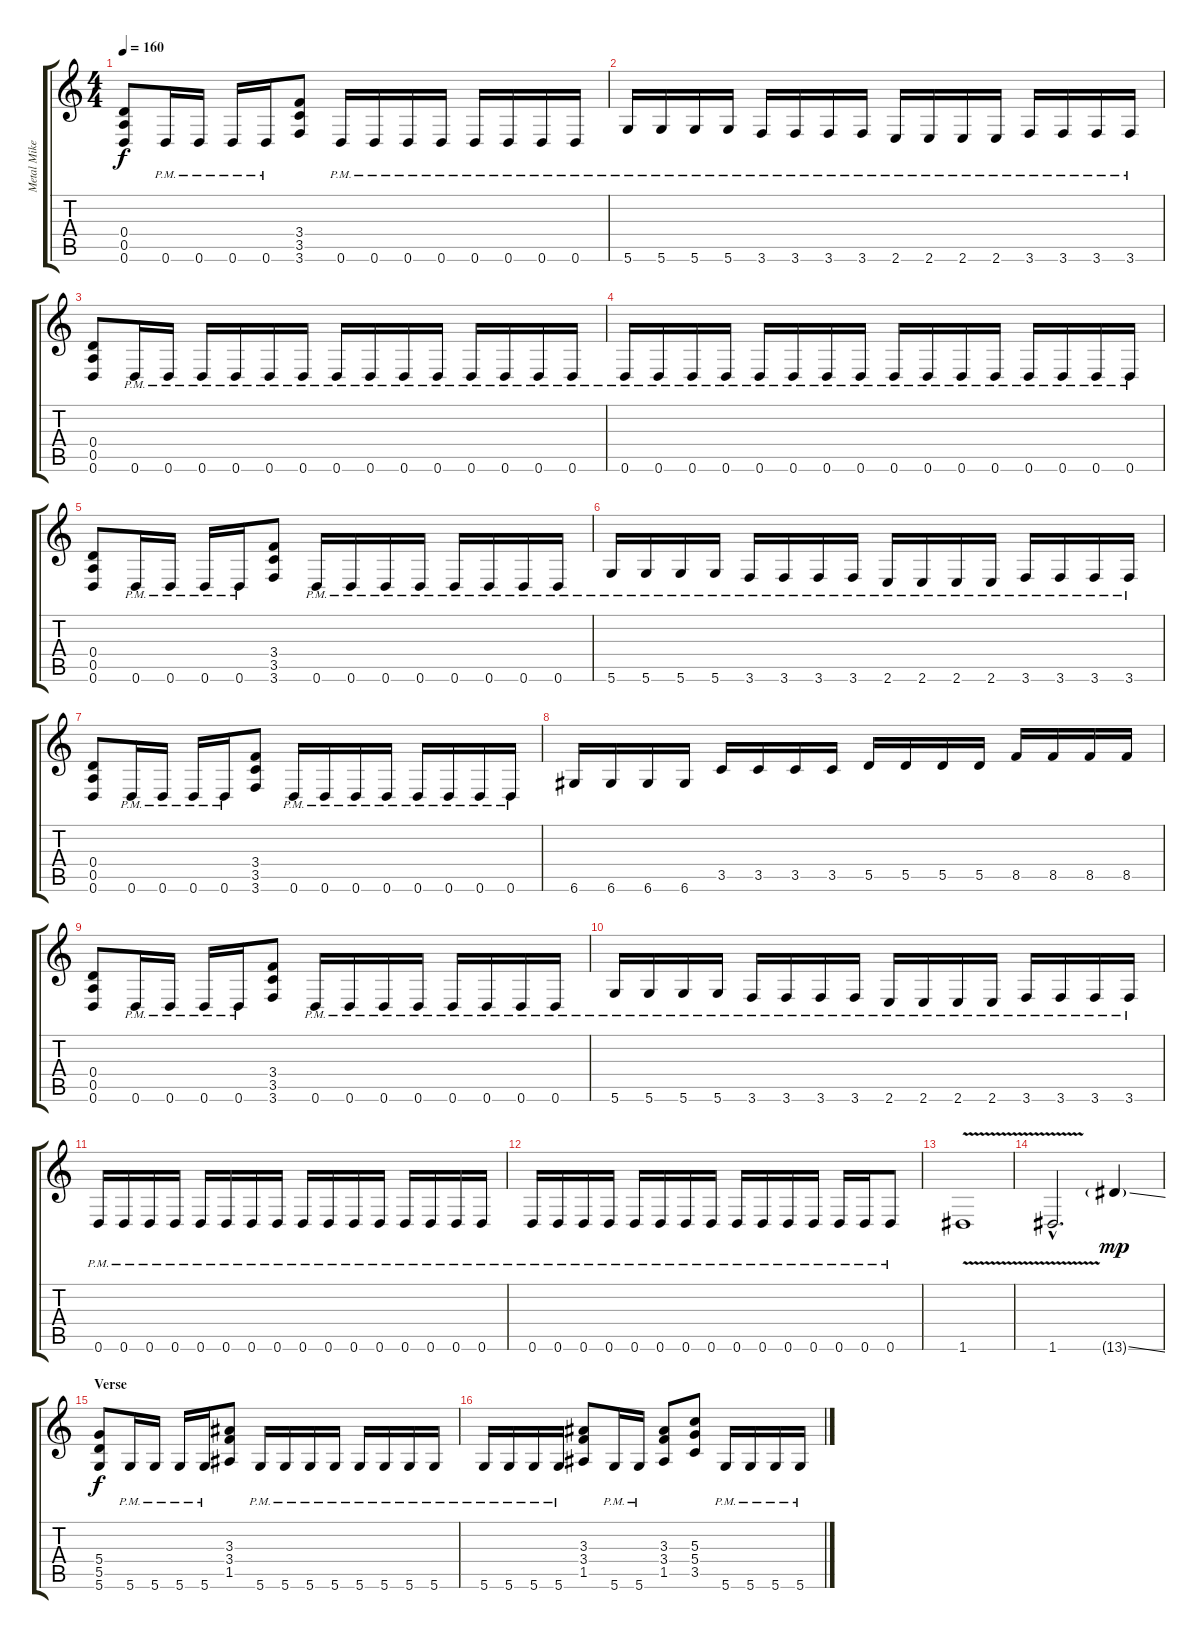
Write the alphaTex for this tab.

\track ("Metal Mike Chlasciak" "Metal Mike") {instrument distortionguitar}
\staff {score tabs}
\tuning (E4 B3 G3 D3 A2 D2) {hide}
\ts (4 4)
\tempo 160
\clef g2
\ks c
(0.4 0.5 0.6).8{dy f} 0.6{pm}.16 0.6{pm}.16 0.6{pm}.16 0.6{pm}.16 (3.4 3.5 3.6).8 0.6{pm}.16 0.6{pm}.16 0.6{pm}.16 0.6{pm}.16 0.6{pm}.16 0.6{pm}.16 0.6{pm}.16 0.6{pm}.16 |
5.6{pm}.16 5.6{pm}.16 5.6{pm}.16 5.6{pm}.16 3.6{pm}.16 3.6{pm}.16 3.6{pm}.16 3.6{pm}.16 2.6{pm}.16 2.6{pm}.16 2.6{pm}.16 2.6{pm}.16 3.6{pm}.16 3.6{pm}.16 3.6{pm}.16 3.6{pm}.16 |
(0.4 0.5 0.6).8 0.6{pm}.16 0.6{pm}.16 0.6{pm}.16 0.6{pm}.16 0.6{pm}.16 0.6{pm}.16 0.6{pm}.16 0.6{pm}.16 0.6{pm}.16 0.6{pm}.16 0.6{pm}.16 0.6{pm}.16 0.6{pm}.16 0.6{pm}.16 |
0.6{pm}.16 0.6{pm}.16 0.6{pm}.16 0.6{pm}.16 0.6{pm}.16 0.6{pm}.16 0.6{pm}.16 0.6{pm}.16 0.6{pm}.16 0.6{pm}.16 0.6{pm}.16 0.6{pm}.16 0.6{pm}.16 0.6{pm}.16 0.6{pm}.16 0.6{pm}.16 |
(0.4 0.5 0.6).8 0.6{pm}.16 0.6{pm}.16 0.6{pm}.16 0.6{pm}.16 (3.4 3.5 3.6).8 0.6{pm}.16 0.6{pm}.16 0.6{pm}.16 0.6{pm}.16 0.6{pm}.16 0.6{pm}.16 0.6{pm}.16 0.6{pm}.16 |
5.6{pm}.16 5.6{pm}.16 5.6{pm}.16 5.6{pm}.16 3.6{pm}.16 3.6{pm}.16 3.6{pm}.16 3.6{pm}.16 2.6{pm}.16 2.6{pm}.16 2.6{pm}.16 2.6{pm}.16 3.6{pm}.16 3.6{pm}.16 3.6{pm}.16 3.6{pm}.16 |
(0.4 0.5 0.6).8 0.6{pm}.16 0.6{pm}.16 0.6{pm}.16 0.6{pm}.16 (3.4 3.5 3.6).8 0.6{pm}.16 0.6{pm}.16 0.6{pm}.16 0.6{pm}.16 0.6{pm}.16 0.6{pm}.16 0.6{pm}.16 0.6{pm}.16 |
6.6.16 6.6.16 6.6.16 6.6.16 3.5.16 3.5.16 3.5.16 3.5.16 5.5.16 5.5.16 5.5.16 5.5.16 8.5.16 8.5.16 8.5.16 8.5.16 |
(0.4 0.5 0.6).8 0.6{pm}.16 0.6{pm}.16 0.6{pm}.16 0.6{pm}.16 (3.4 3.5 3.6).8 0.6{pm}.16 0.6{pm}.16 0.6{pm}.16 0.6{pm}.16 0.6{pm}.16 0.6{pm}.16 0.6{pm}.16 0.6{pm}.16 |
5.6{pm}.16 5.6{pm}.16 5.6{pm}.16 5.6{pm}.16 3.6{pm}.16 3.6{pm}.16 3.6{pm}.16 3.6{pm}.16 2.6{pm}.16 2.6{pm}.16 2.6{pm}.16 2.6{pm}.16 3.6{pm}.16 3.6{pm}.16 3.6{pm}.16 3.6{pm}.16 |
0.6{pm}.16 0.6{pm}.16 0.6{pm}.16 0.6{pm}.16 0.6{pm}.16 0.6{pm}.16 0.6{pm}.16 0.6{pm}.16 0.6{pm}.16 0.6{pm}.16 0.6{pm}.16 0.6{pm}.16 0.6{pm}.16 0.6{pm}.16 0.6{pm}.16 0.6{pm}.16 |
0.6{pm}.16 0.6{pm}.16 0.6{pm}.16 0.6{pm}.16 0.6{pm}.16 0.6{pm}.16 0.6{pm}.16 0.6{pm}.16 0.6{pm}.16 0.6{pm}.16 0.6{pm}.16 0.6{pm}.16 0.6{pm}.16 0.6{pm}.16 0.6{pm}.8 |
1.6{v}.1 |
1.6{v hac}.2{d} 13.6{ss g}.4{dy mp} |
\section ("" "Verse")
(5.4 5.5 5.6).8{dy f} 5.6{pm}.16 5.6{pm}.16 5.6{pm}.16 5.6{pm}.16 (3.3 3.4 1.5).8 5.6{pm}.16 5.6{pm}.16 5.6{pm}.16 5.6{pm}.16 5.6{pm}.16 5.6{pm}.16 5.6{pm}.16 5.6{pm}.16 |
5.6{pm}.16 5.6{pm}.16 5.6{pm}.16 5.6{pm}.16 (3.3 3.4 1.5).8 5.6{pm}.16 5.6{pm}.16 (3.3 3.4 1.5).8 (5.3 5.4 3.5).8 5.6{pm}.16 5.6{pm}.16 5.6{pm}.16 5.6{pm}.16
